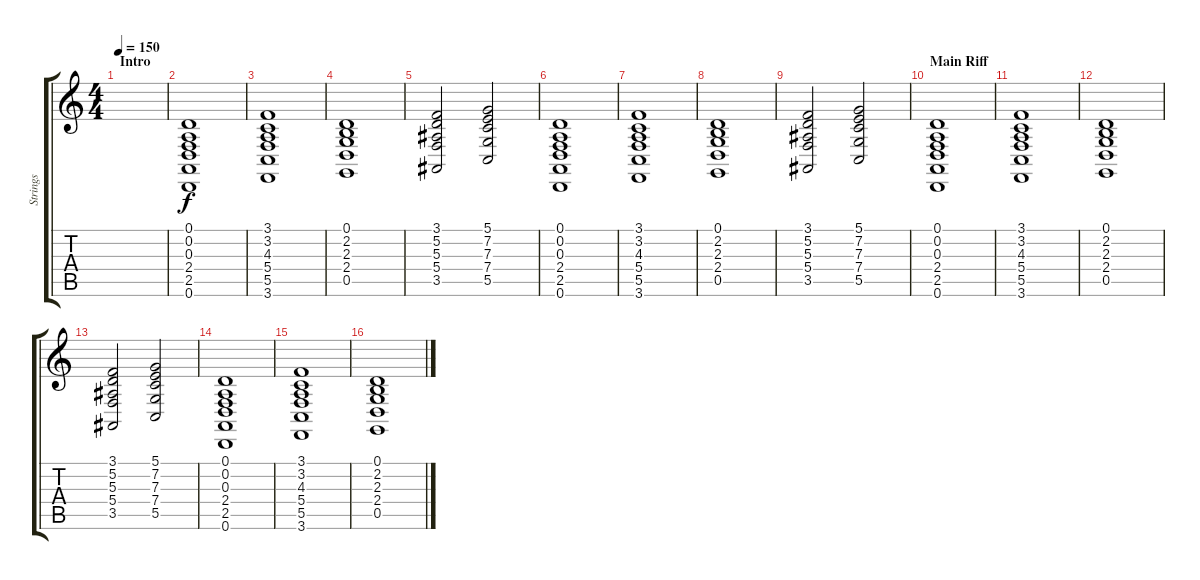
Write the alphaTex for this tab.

\track ("Strings" "Strings") {instrument synthstrings1}
\staff {score tabs}
\tuning (D4 A3 F3 C3 G2 D2) {hide}
\ts (4 4)
\section ("" "Intro")
\tempo 150
\clef g2
\ks c
|
(0.1 0.2 0.3 2.4 2.5 0.6).1 |
(3.1 3.2 4.3 5.4 5.5 3.6).1 |
(0.1 2.2 2.3 2.4 0.5).1 |
(3.1 5.2 5.3 5.4 3.5).2 (5.1 7.2 7.3 7.4 5.5).2 |
(0.1 0.2 0.3 2.4 2.5 0.6).1 |
(3.1 3.2 4.3 5.4 5.5 3.6).1 |
(0.1 2.2 2.3 2.4 0.5).1 |
(3.1 5.2 5.3 5.4 3.5).2 (5.1 7.2 7.3 7.4 5.5).2 |
\section ("" "Main Riff")
(0.1 0.2 0.3 2.4 2.5 0.6).1 |
(3.1 3.2 4.3 5.4 5.5 3.6).1 |
(0.1 2.2 2.3 2.4 0.5).1 |
(3.1 5.2 5.3 5.4 3.5).2 (5.1 7.2 7.3 7.4 5.5).2 |
(0.1 0.2 0.3 2.4 2.5 0.6).1 |
(3.1 3.2 4.3 5.4 5.5 3.6).1 |
(0.1 2.2 2.3 2.4 0.5).1
